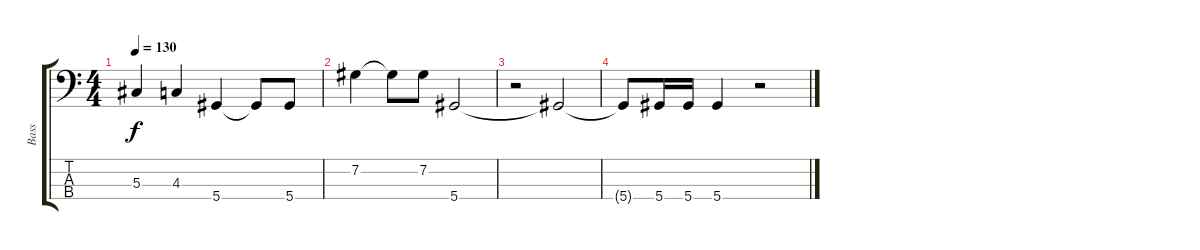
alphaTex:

\track ("Bass" "Bass") {instrument electricbasspick}
\staff {score tabs}
\tuning (Gb2 Db2 Ab1 Eb1) {hide}
\ts (4 4)
\tempo 130
\clef f4
\ks c
5.3.4{dy f} 4.3.4 5.4.4 5.4{t}.8 5.4.8 |
7.2.4 7.2{t}.8 7.2.8 5.4.2 |
r.2 5.4{t}.2 |
5.4{t}.8 5.4.16 5.4.16 5.4.4 r.2
